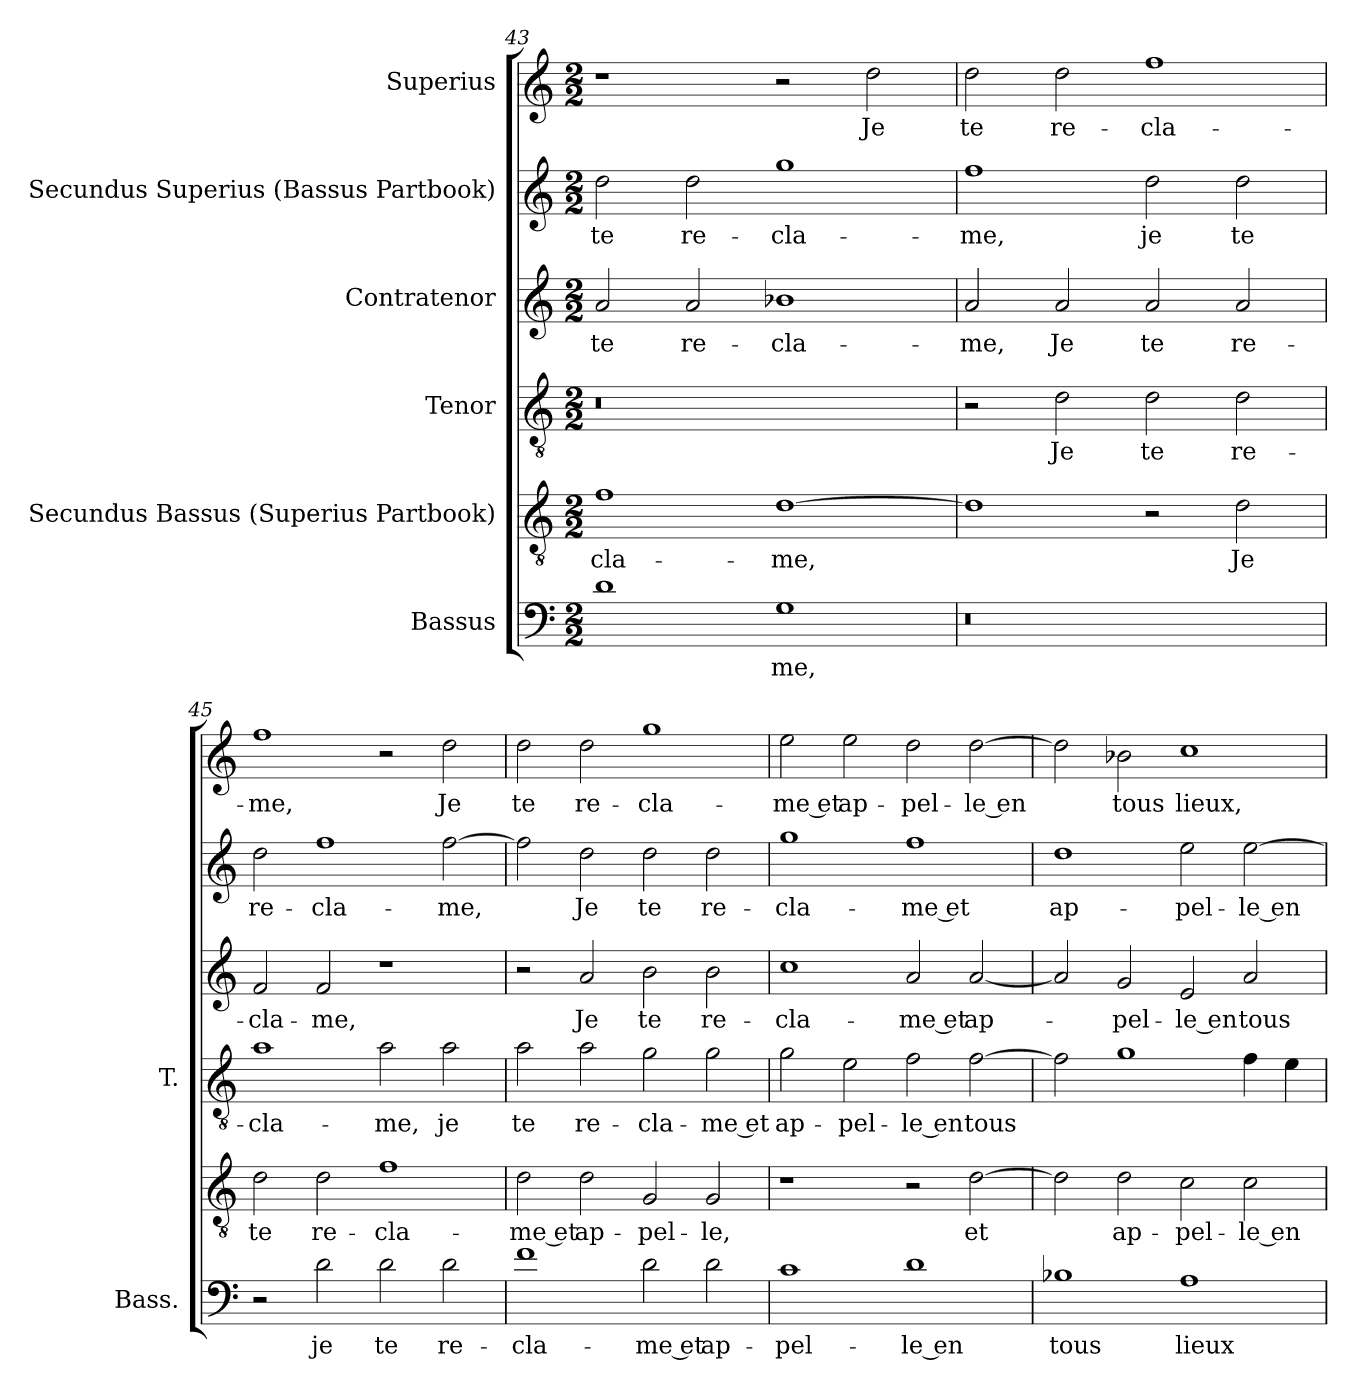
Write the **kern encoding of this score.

**kern	**text	**kern	**text	**kern	**text	**kern	**text	**kern	**text	**kern	**text
*part6	*part6	*part5	*part5	*part4	*part4	*part3	*part3	*part2	*part2	*part1	*part1
*staff6	*staff6	*staff5	*staff5	*staff4	*staff4	*staff3	*staff3	*staff2	*staff2	*staff1	*staff1
*I"Bassus	*	*I"Secundus Bassus (Superius Partbook)	*	*I"Tenor	*	*I"Contratenor	*	*I"Secundus Superius (Bassus Partbook)	*	*I"Superius	*
*I'Bass.	*	*	*	*I'T.	*	*	*	*	*	*	*
*clefF4	*	*clefGv2	*	*clefGv2	*	*clefG2	*	*clefG2	*	*clefG2	*
*	*	*ITrd7c12	*	*ITrd7c12	*	*	*	*	*	*	*
*k[]	*	*k[]	*	*k[]	*	*k[]	*	*k[]	*	*k[]	*
*C:	*	*C:	*	*C:	*	*C:	*	*C:	*	*C:	*
*M2/2	*	*M2/2	*	*M2/2	*	*M2/2	*	*M2/2	*	*M2/2	*
=43	=43	=43	=43	=43	=43	=43	=43	=43	=43	=43	=43
!	!	!	!	!LO:N:vis=0	!	!	!	!	!	!	!
1d\	.	1F\	-cla-	1r	.	2a/	te	2dd\	te	1r	.
.	.	.	.	.	.	2a/	re-	2dd\	re-	.	.
1G\	-me,	[1D\	-me,	1ryy	.	1b-X\	-cla-	1gg\	-cla-	2r	.
.	.	.	.	.	.	.	.	.	.	2dd\	Je
!!LO:LB:g=z
=44	=44	=44	=44	=44	=44	=44	=44	=44	=44	=44	=44
!LO:N:vis=0	!	!	!	!	!	!	!	!	!	!	!
1r	.	1D\]	.	2r	.	2a/	-me,	1ff\	-me,	2dd\	te
.	.	.	.	2D\	Je	2a/	Je	.	.	2dd\	re-
1ryy	.	2r	.	2D\	te	2a/	te	2dd\	je	1ff\	-cla-
.	.	2D\	Je	2D\	re-	2a/	re-	2dd\	te	.	.
=45	=45	=45	=45	=45	=45	=45	=45	=45	=45	=45	=45
2r	.	2D\	te	1A\	-cla-	2f/	-cla-	2dd\	re-	1ff\	-me,
2d\	je	2D\	re-	.	.	2f/	-me,	1ff\	-cla-	.	.
2d\	te	1F\	-cla-	2A\	-me,	1r	.	.	.	2r	.
2d\	re-	.	.	2A\	je	.	.	[2ff\	-me,	2dd\	Je
=46	=46	=46	=46	=46	=46	=46	=46	=46	=46	=46	=46
1f\	-cla-	2D\	-me et	2A\	te	2r	.	2ff\]	.	2dd\	te
.	.	2D\	ap-	2A\	re-	2a/	Je	2dd\	Je	2dd\	re-
2d\	-me et	2GG/	-pel-	2G\	-cla-	2b\	te	2dd\	te	1gg\	-cla-
2d\	ap-	2GG/	-le,	2G\	-me et	2b\	re-	2dd\	re-	.	.
=47	=47	=47	=47	=47	=47	=47	=47	=47	=47	=47	=47
1c\	-pel-	1r	.	2G\	ap-	1cc\	-cla-	1gg\	-cla-	2ee\	-me et
.	.	.	.	2E\	-pel-	.	.	.	.	2ee\	ap-
1d\	-le en	2r	.	2F\	-le en	2a/	-me et	1ff\	-me et	2dd\	-pel-
.	.	[2D\	et	[2F\	tous	[2a/	ap-	.	.	[2dd\	-le en
!!LO:PB:g=z
=48	=48	=48	=48	=48	=48	=48	=48	=48	=48	=48	=48
1B-X\	tous	2D\]	.	2F\]	.	2a/]	.	1dd\	ap-	2dd\]	.
.	.	2D\	ap-	1G\	.	2g/	-pel-	.	.	2b-X\	tous
1A\	lieux	2C\	-pel-	.	.	2e/	-le en	2ee\	-pel-	1cc\	lieux,
.	.	2C\	-le en	4F\	.	2a/	tous	[2ee\	-le en	.	.
.	.	.	.	4E\	.	.	.	.	.	.	.
=	=	=	=	=	=	=	=	=	=	=	=
*-	*-	*-	*-	*-	*-	*-	*-	*-	*-	*-	*-
